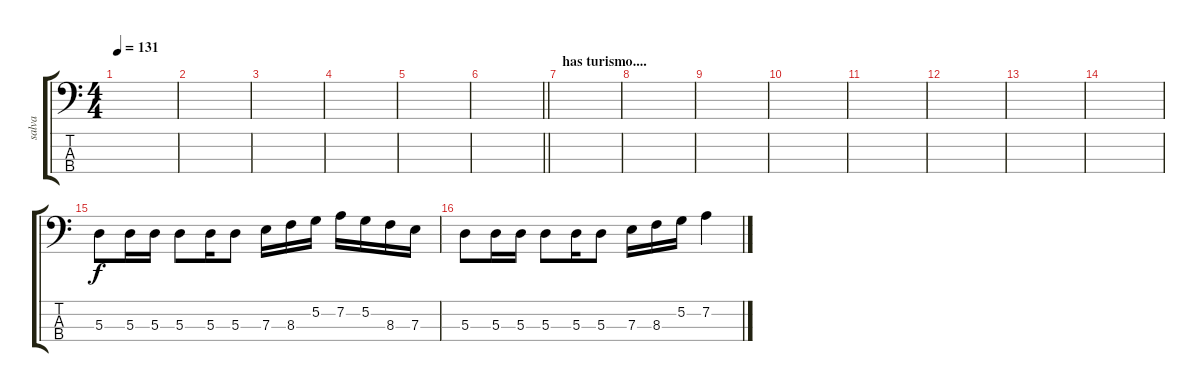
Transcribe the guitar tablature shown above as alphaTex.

\track ("salva" "salva") {instrument electricbassfinger}
\staff {score tabs}
\tuning (G2 D2 A1 E1) {hide}
\ts (4 4)
\tempo 131
\clef f4
\ks c
|
|
|
|
|
\barLineRight lightlight
|
\section ("" "has turismo....")
|
|
|
|
|
|
|
|
5.3.8 5.3.16 5.3.16 5.3.8 5.3.16 5.3.8 7.3.16 8.3.16 5.2.16 7.2.16 5.2.16 8.3.16 7.3.16 |
5.3.8 5.3.16 5.3.16 5.3.8 5.3.16 5.3.8 7.3.16 8.3.16 5.2.16 7.2.4
